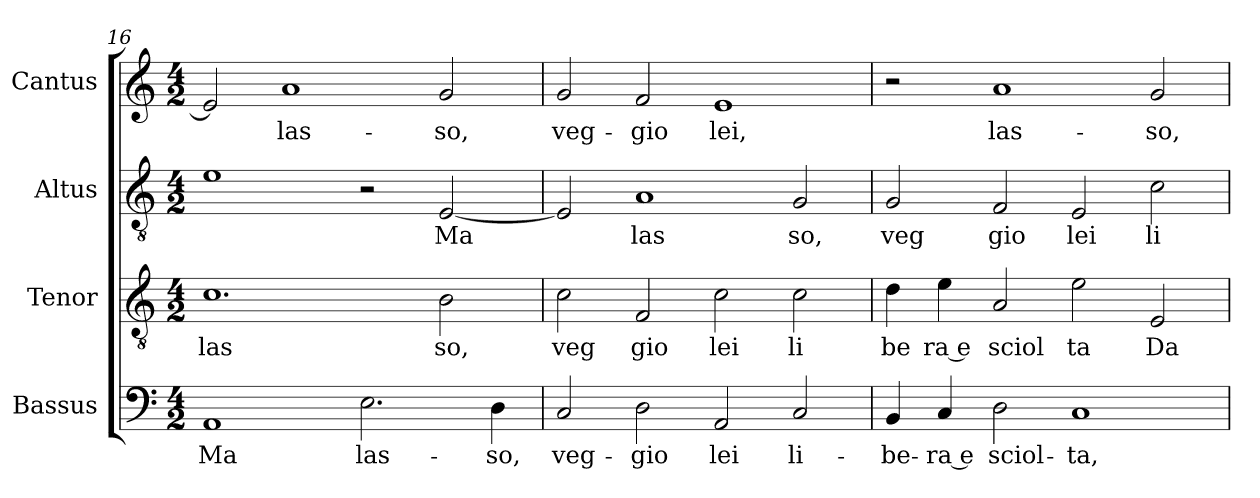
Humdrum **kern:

**kern	**text	**kern	**text	**kern	**text	**kern	**text
*part4	*part4	*part3	*part3	*part2	*part2	*part1	*part1
*staff4	*staff4	*staff3	*staff3	*staff2	*staff2	*staff1	*staff1
*I"Bassus	*	*I"Tenor	*	*I"Altus	*	*I"Cantus	*
*clefF4	*	*clefGv2	*	*clefGv2	*	*clefG2	*
*M4/2	*	*M4/2	*	*M4/2	*	*M4/2	*
=16	=16	=16	=16	=16	=16	=16	=16
!	!LO:LY:b:cj	!	!LO:LY:b:cj	!	!	!	!
1AA	Ma	1.c	las	1e	.	2e/]	.
!	!	!	!	!	!	!	!LO:LY:b:cj
.	.	.	.	.	.	1a	las-
!	!LO:LY:b:cj	!	!	!	!	!	!
2.E\	las-	.	.	2r	.	.	.
!	!	!	!LO:LY:b:cj	!	!LO:LY:b	!	!LO:LY:b:cj
.	.	2B\	so,	[<2E/	Ma	2g/	-so,
!	!LO:LY:b:cj	!	!	!	!	!	!
4D\	-so,	.	.	.	.	.	.
=17	=17	=17	=17	=17	=17	=17	=17
!	!LO:LY:b:cj	!	!LO:LY:b:cj	!	!	!	!LO:LY:b:cj
2C/	veg-	2c\	veg	2E/]	.	2g/	veg-
!	!LO:LY:b:cj	!	!LO:LY:b:cj	!	!LO:LY:b:cj	!	!LO:LY:b:cj
2D\	-gio	2F/	gio	1A	las	2f/	-gio
!	!LO:LY:b:cj	!	!LO:LY:b:cj	!	!	!	!LO:LY:b:cj
2AA/	lei	2c\	lei	.	.	1e	lei,
!	!LO:LY:b:cj	!	!LO:LY:b:cj	!	!LO:LY:b:cj	!	!
2C/	li-	2c\	li	2G/	so,	.	.
=18	=18	=18	=18	=18	=18	=18	=18
!	!LO:LY:b:cj	!	!LO:LY:b:cj	!	!LO:LY:b:cj	!	!
4BB/	-be-	4d\	be	2G/	veg	2r	.
!	!LO:LY:b:rj	!	!LO:LY:b:rj	!	!	!	!
4C/	-ra e	4e\	ra e	.	.	.	.
!	!LO:LY:b:cj	!	!LO:LY:b:cj	!	!LO:LY:b:cj	!	!LO:LY:b:cj
2D\	sciol-	2A/	sciol	2F/	gio	1a	las-
!	!LO:LY:b:cj	!	!LO:LY:b:cj	!	!LO:LY:b:cj	!	!
1C	-ta,	2e\	ta	2E/	lei	.	.
!	!	!	!LO:LY:b:cj	!	!LO:LY:b:cj	!	!LO:LY:b:cj
.	.	2E/	Da	2c\	li	2g/	-so,
=	=	=	=	=	=	=	=
*-	*-	*-	*-	*-	*-	*-	*-
